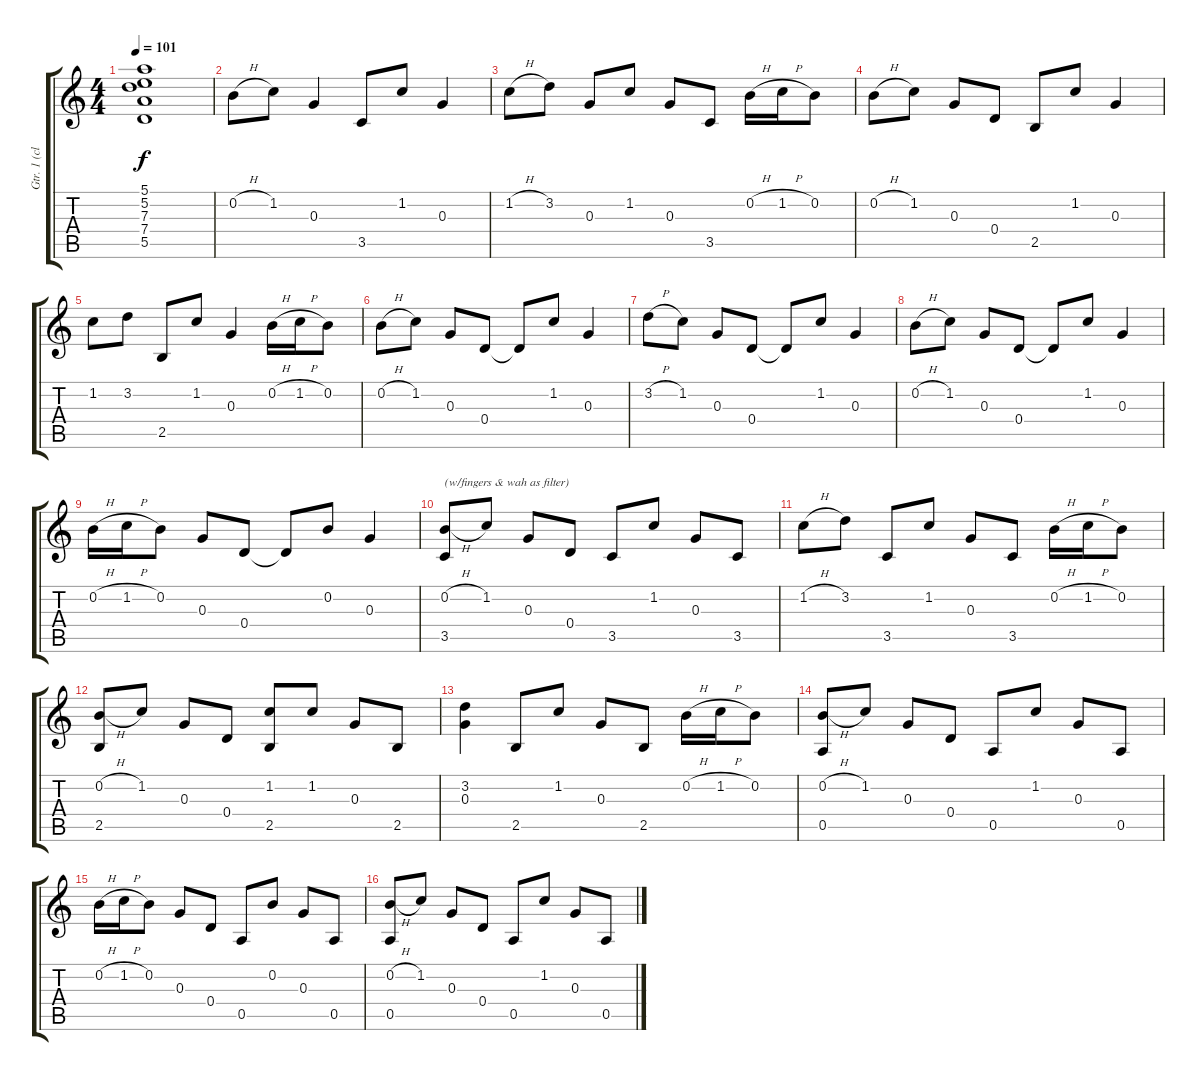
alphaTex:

\track ("Gtr. 1 (clean)" "Gtr. 1 (cl") {instrument acousticguitarsteel}
\staff {score tabs}
\tuning (E4 B3 G3 D3 A2 D2) {hide}
\ts (4 4)
\tempo 101
\clef g2
\ks c
(5.1{t} 5.2{t} 7.3{t} 7.4{t} 5.5{t}).1{dy f} |
0.2{h}.8 1.2.8 0.3.4 3.5.8 1.2.8 0.3.4 |
1.2{h}.8 3.2.8 0.3.8 1.2.8 0.3.8 3.5.8 0.2{h}.16 1.2{h}.16 0.2.8 |
0.2{h}.8 1.2.8 0.3.8 0.4.8 2.5.8 1.2.8 0.3.4 |
1.2.8 3.2.8 2.5.8 1.2.8 0.3.4 0.2{h}.16 1.2{h}.16 0.2.8 |
0.2{h}.8 1.2.8 0.3.8 0.4.8 0.4{t}.8 1.2.8 0.3.4 |
3.2{h}.8 1.2.8 0.3.8 0.4.8 0.4{t}.8 1.2.8 0.3.4 |
0.2{h}.8 1.2.8 0.3.8 0.4.8 0.4{t}.8 1.2.8 0.3.4 |
0.2{h}.16 1.2{h}.16 0.2.8 0.3.8 0.4.8 0.4{t}.8 0.2.8 0.3.4 |
(0.2{h} 3.5).8{txt "(w/fingers & wah as filter)"} 1.2.8 0.3.8 0.4.8 3.5.8 1.2.8 0.3.8 3.5.8 |
1.2{h}.8 3.2.8 3.5.8 1.2.8 0.3.8 3.5.8 0.2{h}.16 1.2{h}.16 0.2.8 |
(0.2{h} 2.5).8 1.2.8 0.3.8 0.4.8 (1.2 2.5).8 1.2.8 0.3.8 2.5.8 |
(3.2 0.3).4 2.5.8 1.2.8 0.3.8 2.5.8 0.2{h}.16 1.2{h}.16 0.2.8 |
(0.2{h} 0.5).8 1.2.8 0.3.8 0.4.8 0.5.8 1.2.8 0.3.8 0.5.8 |
0.2{h}.16 1.2{h}.16 0.2.8 0.3.8 0.4.8 0.5.8 0.2.8 0.3.8 0.5.8 |
(0.2{h} 0.5).8 1.2.8 0.3.8 0.4.8 0.5.8 1.2.8 0.3.8 0.5.8
